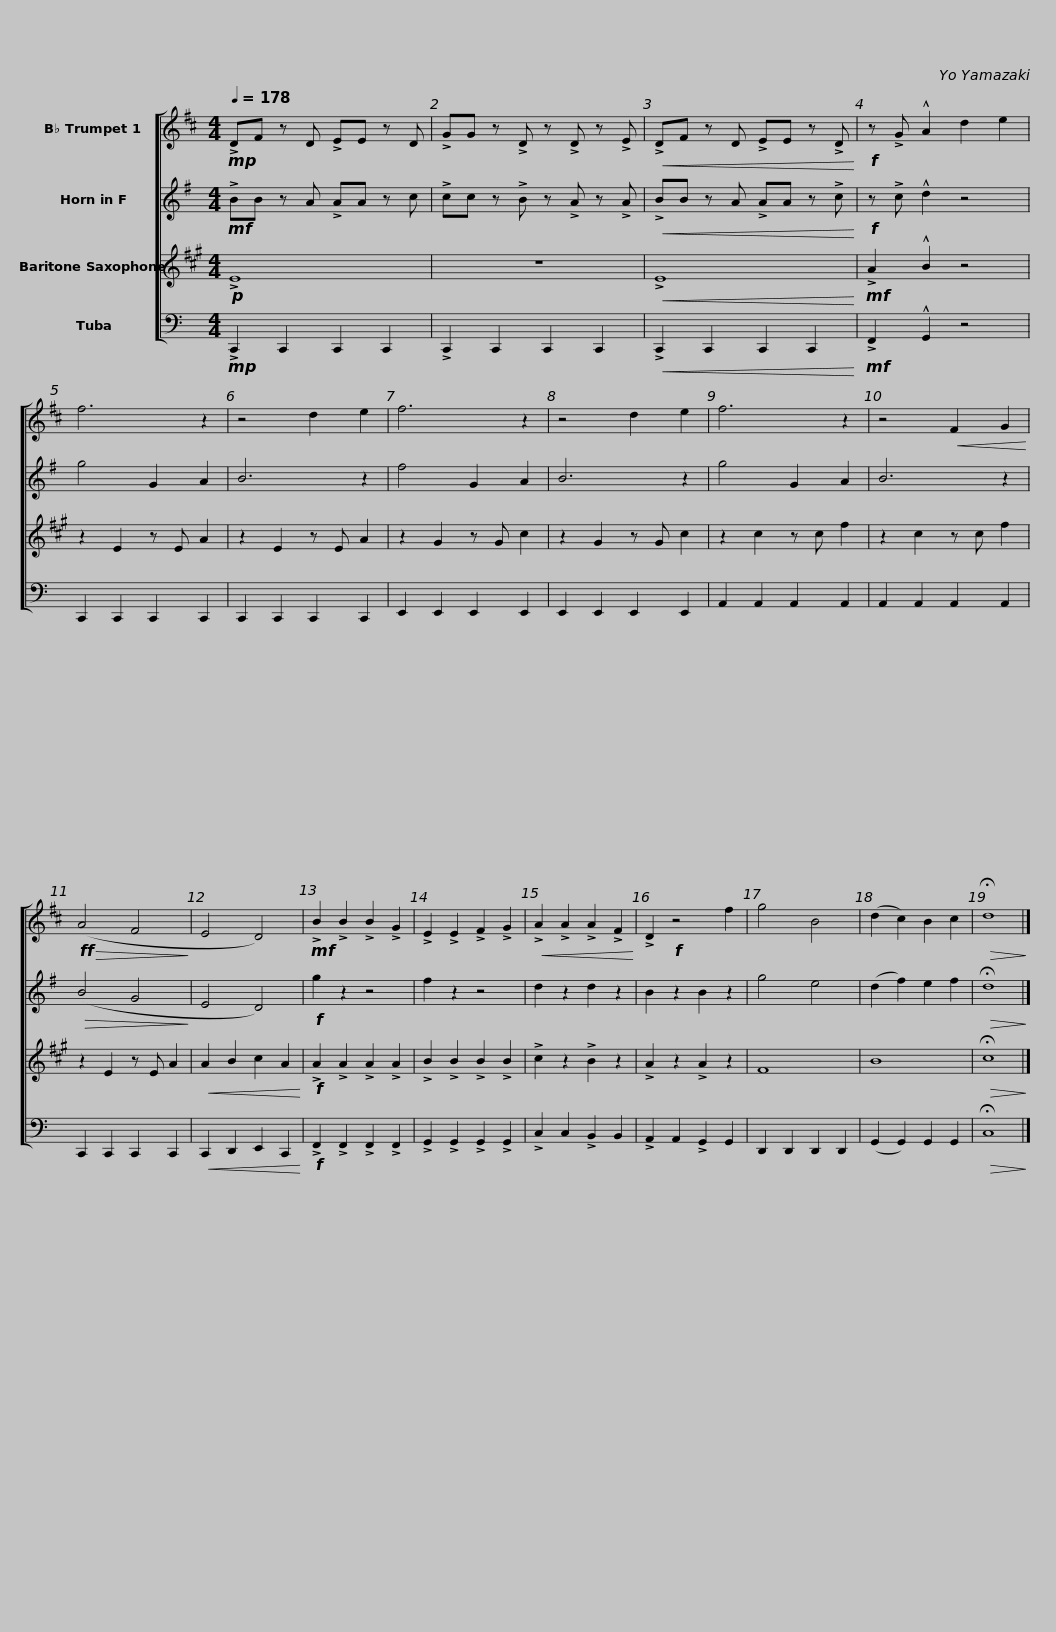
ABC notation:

X:1
%%score [ 1 2 3 4 ]
L:1/8
Q:1/4=178
M:4/4
I:linebreak $
K:C
V:1 treble transpose=-2
V:2 treble transpose=-7
V:3 treble transpose=-21
V:4 bass
V:1
[K:D]!mp! !>!DF z D !>!EE z D | !>!GG z !>!D z !>!D z !>!E |!<(! !>!DF z D !>!EE z !>!D!<)! |!f! z !>!G !^!A2 d2 e2 |$ f6 z2 | %5
 z4 d2 e2 | f6 z2 | z4 d2 e2 | f6 z2 | z4!<(! F2 G2!<)! | %10
!ff!!>(! (A4 F4!>)! |$ E4 D4) |!mf! !>!B2 !>!B2 !>!B2 !>!G2 | !>!E2 !>!E2 !>!F2 !>!G2 |!<(! !>!A2 !>!A2 !>!A2 !>!F2!<)! | %15
 !>!D2!f! z4 f2 | g4 B4 | (d2 c2) B2 c2 |!>(! !fermata!d8!>)! |] %19
V:2
[K:G]!mf! !>!BB z A !>!AA z c | !>!cc z !>!B z !>!A z !>!A |!<(! !>!BB z A !>!AA z !>!c!<)! |!f! z !>!c !^!d2 z4 |$ g4 G2 A2 | %5
 B6 z2 | f4 G2 A2 | B6 z2 | g4 G2 A2 | B6 z2 | %10
!>(! (B4 G4!>)! |$ E4 D4) |!f! g2 z2 z4 | f2 z2 z4 | d2 z2 d2 z2 | %15
 B2 z2 B2 z2 | g4 e4 | (d2 f2) e2 f2 |!>(! !fermata!d8!>)! |] %19
V:3
[K:A]!p! !>!E8 | z8 |!<(! !>!E8!<)! |!mf! !>!A2 !^!B2 z4 |$ z2 E2 z E A2 | %5
 z2 E2 z E A2 | z2 G2 z G c2 | z2 G2 z G c2 | z2 c2 z c f2 | z2 c2 z c f2 | %10
 z2 E2 z E A2 |$!<(! A2 B2 c2 A2!<)! |!f! !>!A2 !>!A2 !>!A2 !>!A2 | !>!B2 !>!B2 !>!B2 !>!B2 | !>!c2 z2 !>!B2 z2 | %15
 !>!A2 z2 !>!A2 z2 | F8 | B8 |!>(! !fermata!c8!>)! |] %19
V:4
!mp! !>!C,,2 C,,2 C,,2 C,,2 | !>!C,,2 C,,2 C,,2 C,,2 |!<(! !>!C,,2 C,,2 C,,2 C,,2!<)! |!mf! !>!F,,2 !^!G,,2 z4 |$ C,,2 C,,2 C,,2 C,,2 | %5
 C,,2 C,,2 C,,2 C,,2 | E,,2 E,,2 E,,2 E,,2 | E,,2 E,,2 E,,2 E,,2 | A,,2 A,,2 A,,2 A,,2 | A,,2 A,,2 A,,2 A,,2 | %10
 C,,2 C,,2 C,,2 C,,2 |$!<(! C,,2 D,,2 E,,2 C,,2!<)! |!f! !>!F,,2 !>!F,,2 !>!F,,2 !>!F,,2 | !>!G,,2 !>!G,,2 !>!G,,2 !>!G,,2 | !>!C,2 C,2 !>!B,,2 B,,2 | %15
 !>!A,,2 A,,2 !>!G,,2 G,,2 | D,,2 D,,2 D,,2 D,,2 | (G,,2 G,,2) G,,2 G,,2 |!>(! !fermata!C,8!>)! |] %19
